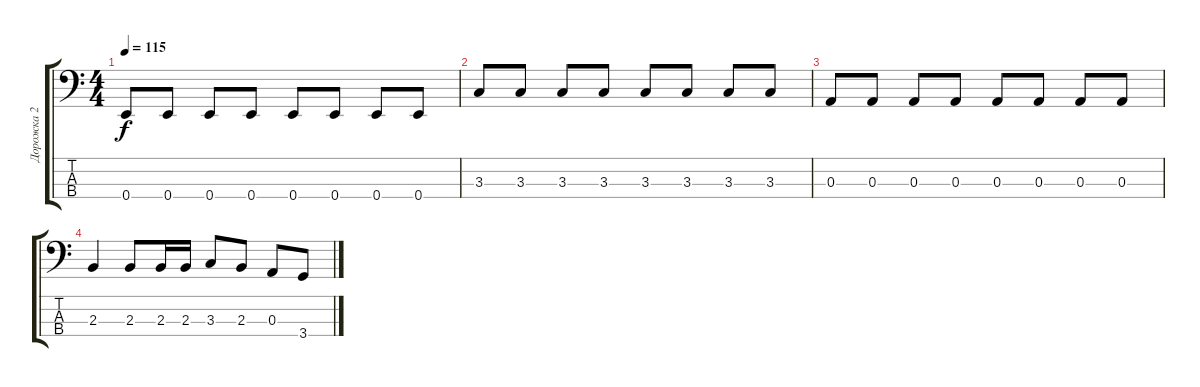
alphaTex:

\track ("Дорожка 2" "Дорожка 2") {instrument electricbassfinger}
\staff {score tabs}
\tuning (G2 D2 A1 E1) {hide}
\ts (4 4)
\tempo 115
\clef f4
\ks c
0.4.8{dy f} 0.4.8 0.4.8 0.4.8 0.4.8 0.4.8 0.4.8 0.4.8 |
3.3.8 3.3.8 3.3.8 3.3.8 3.3.8 3.3.8 3.3.8 3.3.8 |
0.3.8 0.3.8 0.3.8 0.3.8 0.3.8 0.3.8 0.3.8 0.3.8 |
2.3.4 2.3.8 2.3.16 2.3.16 3.3.8 2.3.8 0.3.8 3.4.8
